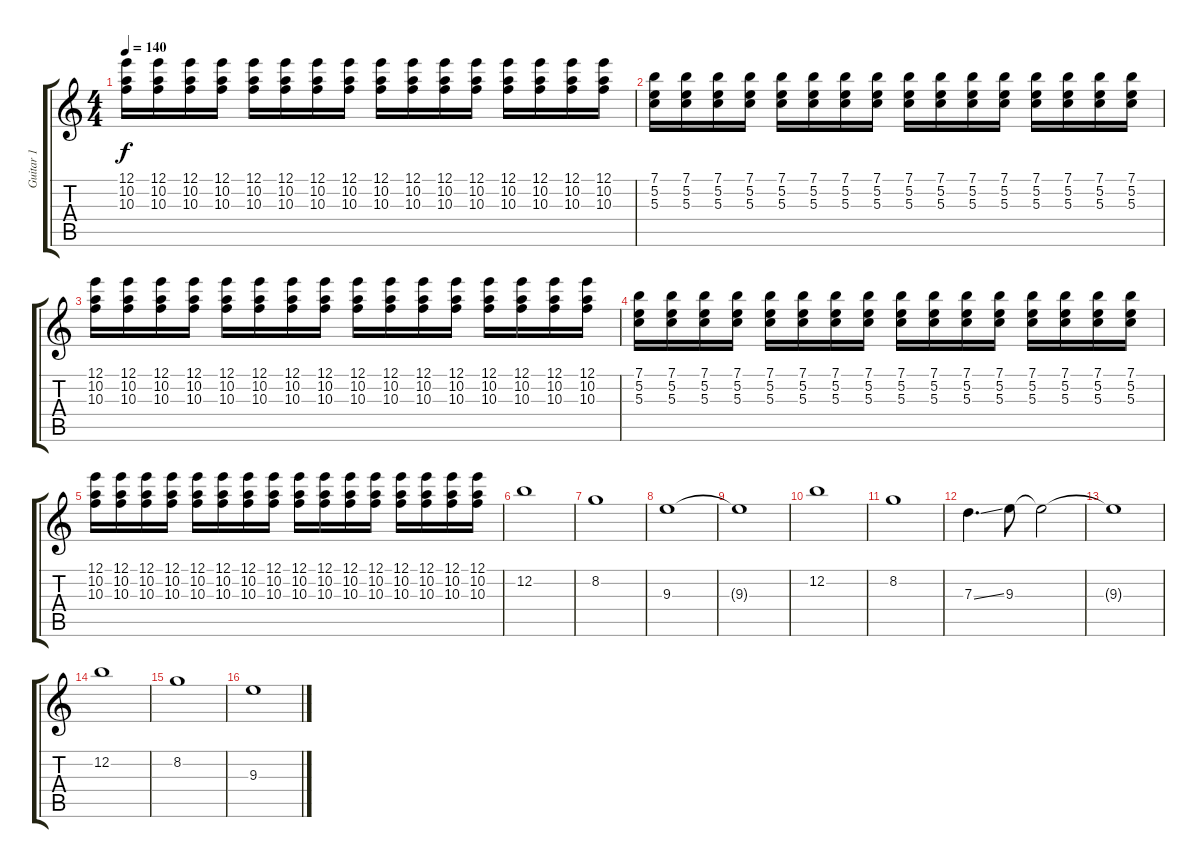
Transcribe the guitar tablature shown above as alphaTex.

\track ("Guitar 1" "Guitar 1") {instrument distortionguitar}
\staff {score tabs}
\tuning (E4 B3 G3 D3 A2 D2) {hide}
\ts (4 4)
\tempo 140
\clef g2
\ks c
(12.1 10.2 10.3).16{dy f} (12.1 10.2 10.3).16 (12.1 10.2 10.3).16 (12.1 10.2 10.3).16 (12.1 10.2 10.3).16 (12.1 10.2 10.3).16 (12.1 10.2 10.3).16 (12.1 10.2 10.3).16 (12.1 10.2 10.3).16 (12.1 10.2 10.3).16 (12.1 10.2 10.3).16 (12.1 10.2 10.3).16 (12.1 10.2 10.3).16 (12.1 10.2 10.3).16 (12.1 10.2 10.3).16 (12.1 10.2 10.3).16 |
(7.1 5.2 5.3).16 (7.1 5.2 5.3).16 (7.1 5.2 5.3).16 (7.1 5.2 5.3).16 (7.1 5.2 5.3).16 (7.1 5.2 5.3).16 (7.1 5.2 5.3).16 (7.1 5.2 5.3).16 (7.1 5.2 5.3).16 (7.1 5.2 5.3).16 (7.1 5.2 5.3).16 (7.1 5.2 5.3).16 (7.1 5.2 5.3).16 (7.1 5.2 5.3).16 (7.1 5.2 5.3).16 (7.1 5.2 5.3).16 |
(12.1 10.2 10.3).16 (12.1 10.2 10.3).16 (12.1 10.2 10.3).16 (12.1 10.2 10.3).16 (12.1 10.2 10.3).16 (12.1 10.2 10.3).16 (12.1 10.2 10.3).16 (12.1 10.2 10.3).16 (12.1 10.2 10.3).16 (12.1 10.2 10.3).16 (12.1 10.2 10.3).16 (12.1 10.2 10.3).16 (12.1 10.2 10.3).16 (12.1 10.2 10.3).16 (12.1 10.2 10.3).16 (12.1 10.2 10.3).16 |
(7.1 5.2 5.3).16 (7.1 5.2 5.3).16 (7.1 5.2 5.3).16 (7.1 5.2 5.3).16 (7.1 5.2 5.3).16 (7.1 5.2 5.3).16 (7.1 5.2 5.3).16 (7.1 5.2 5.3).16 (7.1 5.2 5.3).16 (7.1 5.2 5.3).16 (7.1 5.2 5.3).16 (7.1 5.2 5.3).16 (7.1 5.2 5.3).16 (7.1 5.2 5.3).16 (7.1 5.2 5.3).16 (7.1 5.2 5.3).16 |
(12.1 10.2 10.3).16 (12.1 10.2 10.3).16 (12.1 10.2 10.3).16 (12.1 10.2 10.3).16 (12.1 10.2 10.3).16 (12.1 10.2 10.3).16 (12.1 10.2 10.3).16 (12.1 10.2 10.3).16 (12.1 10.2 10.3).16 (12.1 10.2 10.3).16 (12.1 10.2 10.3).16 (12.1 10.2 10.3).16 (12.1 10.2 10.3).16 (12.1 10.2 10.3).16 (12.1 10.2 10.3).16 (12.1 10.2 10.3).16 |
12.2.1 |
8.2.1 |
9.3.1 |
9.3{t}.1 |
12.2.1 |
8.2.1 |
7.3{ss}.4{d} 9.3.8 9.3{t}.2 |
9.3{t}.1 |
12.2.1 |
8.2.1 |
9.3.1
